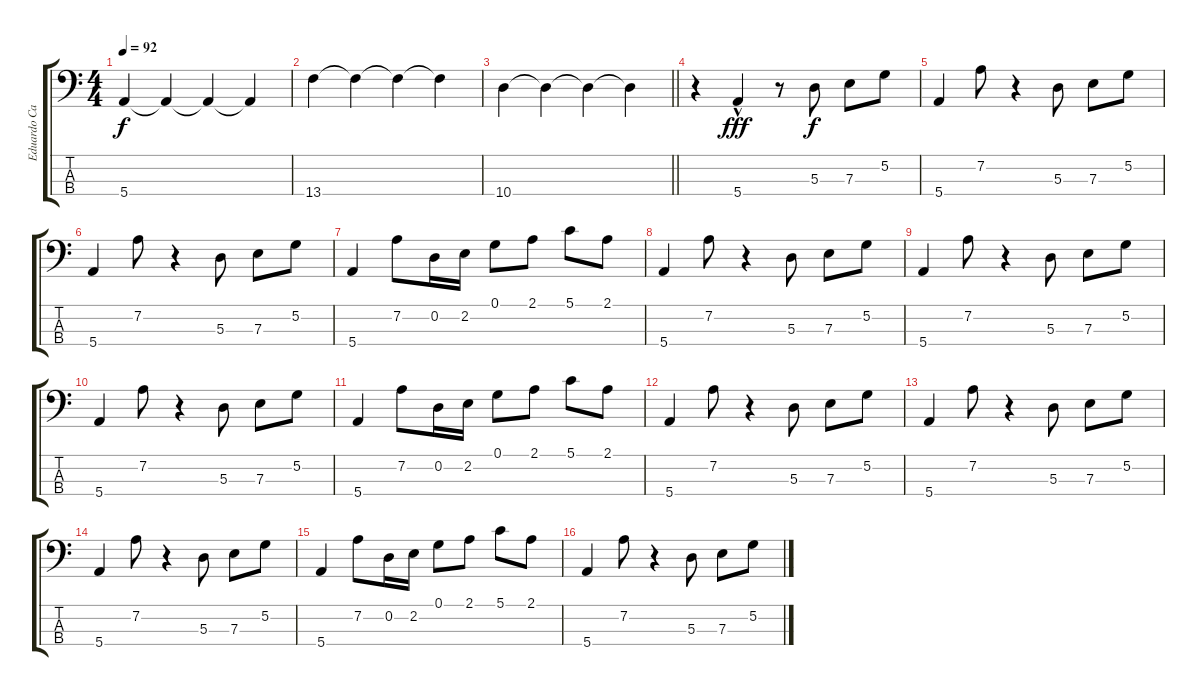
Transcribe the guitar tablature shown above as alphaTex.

\track ("Eduardo Caces" "Eduardo Ca") {instrument electricbassfinger}
\staff {score tabs}
\tuning (G2 D2 A1 E1) {hide}
\ts (4 4)
\tempo 92
\clef f4
\ks c
5.4{t}.4{dy f} 5.4{t}.4 5.4{t}.4 5.4{t}.4 |
13.4.4 13.4{t}.4 13.4{t}.4 13.4{t}.4 |
\barLineRight lightlight
10.4.4 10.4{t}.4 10.4{t}.4 10.4{t}.4 |
r.4 5.4{hac}.4{dy fff} r.8 5.3.8{dy f} 7.3.8 5.2.8 |
5.4.4 7.2.8 r.4 5.3.8 7.3.8 5.2.8 |
5.4.4 7.2.8 r.4 5.3.8 7.3.8 5.2.8 |
5.4.4 7.2.8 0.2.16 2.2.16 0.1.8 2.1.8 5.1.8 2.1.8 |
5.4.4 7.2.8 r.4 5.3.8 7.3.8 5.2.8 |
5.4.4 7.2.8 r.4 5.3.8 7.3.8 5.2.8 |
5.4.4 7.2.8 r.4 5.3.8 7.3.8 5.2.8 |
5.4.4 7.2.8 0.2.16 2.2.16 0.1.8 2.1.8 5.1.8 2.1.8 |
5.4.4 7.2.8 r.4 5.3.8 7.3.8 5.2.8 |
5.4.4 7.2.8 r.4 5.3.8 7.3.8 5.2.8 |
5.4.4 7.2.8 r.4 5.3.8 7.3.8 5.2.8 |
5.4.4 7.2.8 0.2.16 2.2.16 0.1.8 2.1.8 5.1.8 2.1.8 |
5.4.4 7.2.8 r.4 5.3.8 7.3.8 5.2.8
